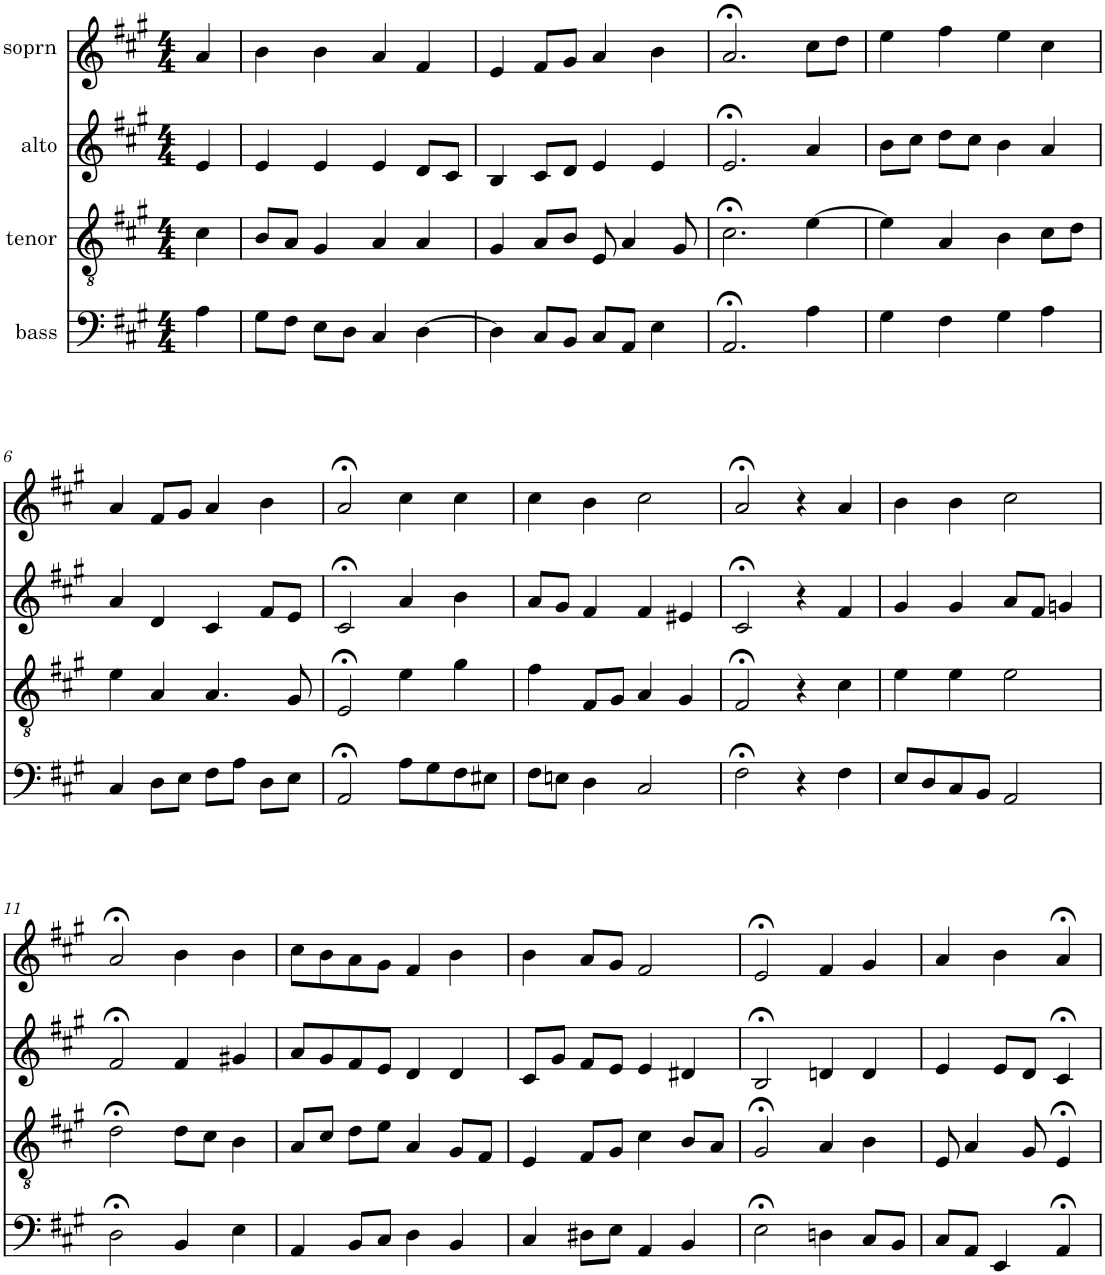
**kern	**kern	**kern	**kern
*part4	*part3	*part2	*part1
*staff4	*staff3	*staff2	*staff1
*I"bass	*I"tenor	*I"alto	*I"soprn
*clefF4	*clefGv2	*clefG2	*clefG2
*k[f#c#g#]	*k[f#c#g#]	*k[f#c#g#]	*k[f#c#g#]
*A:	*A:	*A:	*A:
*M4/4	*M4/4	*M4/4	*M4/4
=1	=1	=1	=1
4A\	4c#\	4e/	4a/
=2	=2	=2	=2
8G#\L	8B/L	4e/	4b\
8F#\J	8A/J	.	.
8E\L	4G#/	4e/	4b\
8D\J	.	.	.
4C#/	4A/	4e/	4a/
[4D\	4A/	8d/L	4f#/
.	.	8c#/J	.
=3	=3	=3	=3
4D\]	4G#/	4B/	4e/
8C#/L	8A/L	8c#/L	8f#/L
8BB/J	8B/J	8d/J	8g#/J
8C#/L	8E/	4e/	4a/
8AA/J	4A/	.	.
4E\	.	4e/	4b\
.	8G#/	.	.
=4	=4	=4	=4
2.AA;</	2.c#;<\	2.e;</	2.a;</
4A\	[4e\	4a/	8cc#\L
.	.	.	8dd\J
=5	=5	=5	=5
4G#\	4e\]	8b\L	4ee\
.	.	8cc#\J	.
4F#\	4A/	8dd\L	4ff#\
.	.	8cc#\J	.
4G#\	4B\	4b\	4ee\
4A\	8c#\L	4a/	4cc#\
.	8d\J	.	.
!!LO:LB:g=z
=6	=6	=6	=6
4C#/	4e\	4a/	4a/
8D\L	4A/	4d/	8f#/L
8E\J	.	.	8g#/J
8F#\L	4.A/	4c#/	4a/
8A\J	.	.	.
8D\L	.	8f#/L	4b\
8E\J	8G#/	8e/J	.
=7	=7	=7	=7
2AA;</	2E;</	2c#;</	2a;</
8A\L	4e\	4a/	4cc#\
8G#\	.	.	.
8F#\	4g#\	4b\	4cc#\
8E#X\J	.	.	.
=8	=8	=8	=8
8F#\L	4f#\	8a/L	4cc#\
8En\J	.	8g#/J	.
4D\	8F#/L	4f#/	4b\
.	8G#/J	.	.
2C#/	4A/	4f#/	2cc#\
.	4G#/	4e#X/	.
=9	=9	=9	=9
2F#;<\	2F#;</	2c#;</	2a;</
4r	4r	4r	4r
4F#\	4c#\	4f#/	4a/
=10	=10	=10	=10
8E/L	4e\	4g#/	4b\
8D/	.	.	.
8C#/	4e\	4g#/	4b\
8BB/J	.	.	.
2AA/	2e\	8a/L	2cc#\
.	.	8f#/J	.
.	.	4gn/	.
!!LO:LB:g=z
=11	=11	=11	=11
2D;<\	2d;<\	2f#;</	2a;</
4BB/	8d\L	4f#/	4b\
.	8c#\J	.	.
4E\	4B\	4g#X/	4b\
=12	=12	=12	=12
4AA/	8A/L	8a/L	8cc#\L
.	8c#/J	8g#/	8b\
8BB/L	8d\L	8f#/	8a\
8C#/J	8e\J	8e/J	8g#\J
4D\	4A/	4d/	4f#/
4BB/	8G#/L	4d/	4b\
.	8F#/J	.	.
=13	=13	=13	=13
4C#/	4E/	8c#/L	4b\
.	.	8g#/J	.
8D#X\L	8F#/L	8f#/L	8a/L
8E\J	8G#/J	8e/J	8g#/J
4AA/	4c#\	4e/	2f#/
4BB/	8B/L	4d#X/	.
.	8A/J	.	.
=14	=14	=14	=14
2E;<\	2G#;</	2B;</	2e;</
4Dn\	4A/	4dn/	4f#/
8C#/L	4B\	4d/	4g#/
8BB/J	.	.	.
=15	=15	=15	=15
8C#/L	8E/	4e/	4a/
8AA/J	4A/	.	.
4EE/	.	8e/L	4b\
.	8G#/	8d/J	.
4AA;</	4E;</	4c#;</	4a;</
=	=	=	=
*-	*-	*-	*-
